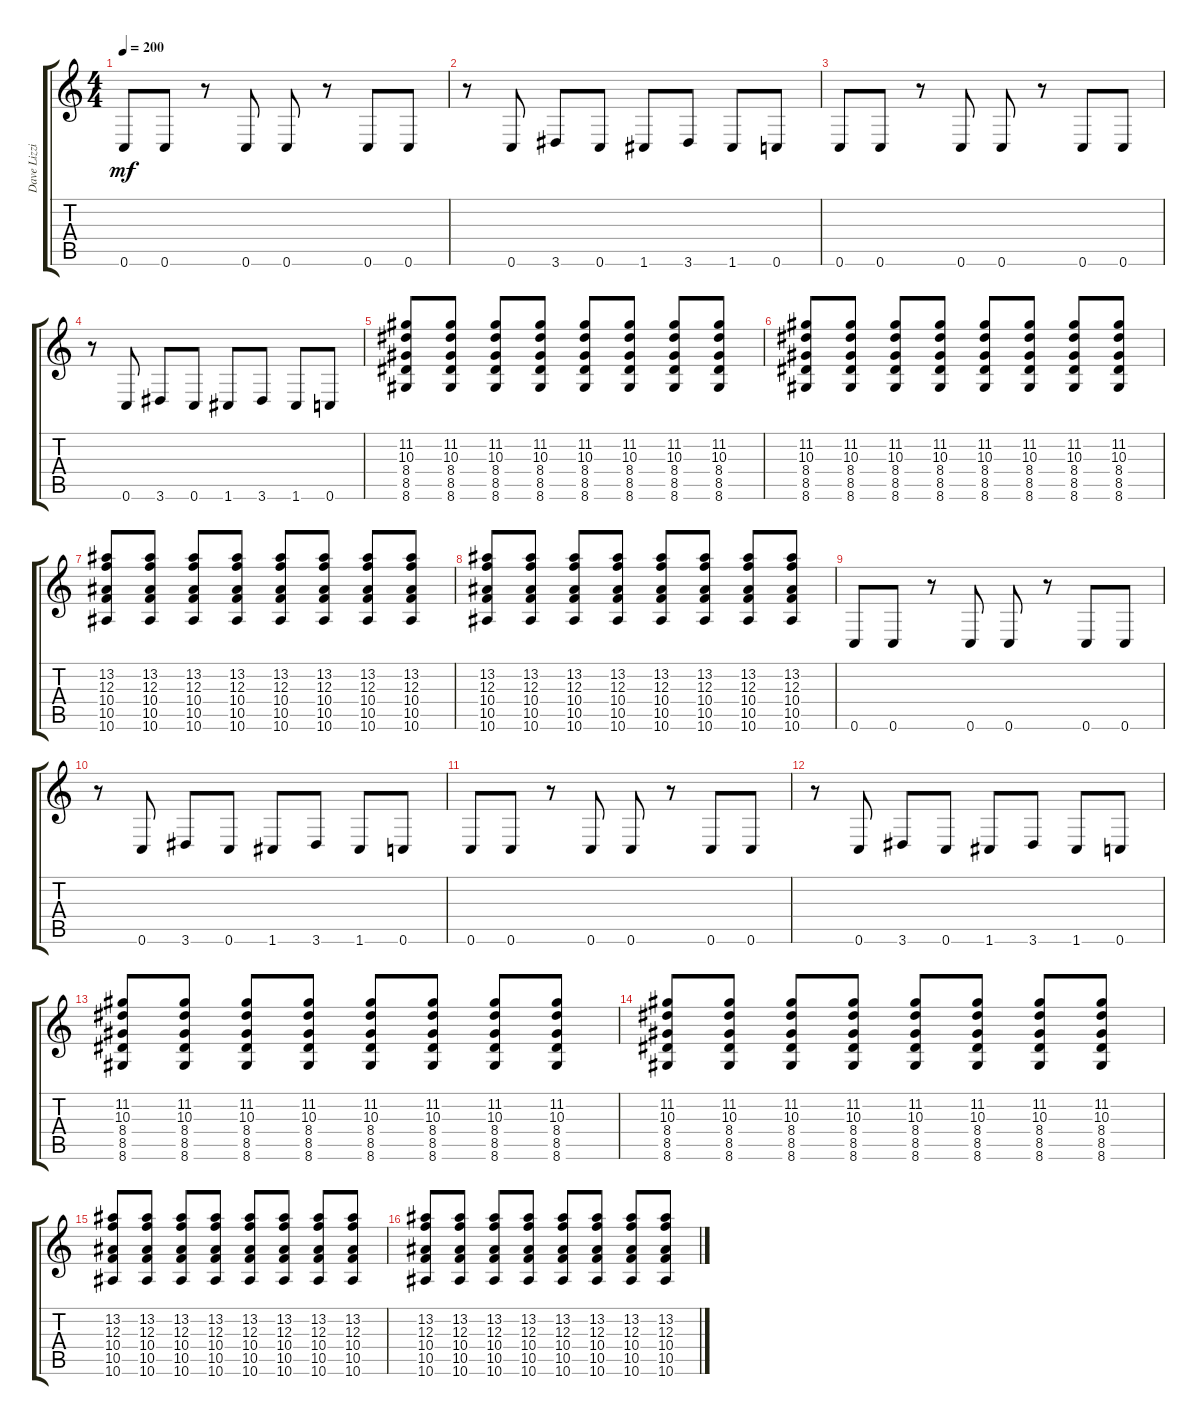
\track ("Dave Lizzio" "Dave Lizzi") {instrument distortionguitar}
\staff {score tabs}
\tuning (D4 A3 F3 C3 G2 C2) {hide}
\ts (4 4)
\tempo 200
\clef g2
\ks c
0.6.8{dy mf} 0.6.8 r.8 0.6.8 0.6.8 r.8 0.6.8 0.6.8 |
r.8 0.6.8 3.6.8 0.6.8 1.6.8 3.6.8 1.6.8 0.6.8 |
0.6.8 0.6.8 r.8 0.6.8 0.6.8 r.8 0.6.8 0.6.8 |
r.8 0.6.8 3.6.8 0.6.8 1.6.8 3.6.8 1.6.8 0.6.8 |
(11.2 10.3 8.4 8.5 8.6).8 (11.2 10.3 8.4 8.5 8.6).8 (11.2 10.3 8.4 8.5 8.6).8 (11.2 10.3 8.4 8.5 8.6).8 (11.2 10.3 8.4 8.5 8.6).8 (11.2 10.3 8.4 8.5 8.6).8 (11.2 10.3 8.4 8.5 8.6).8 (11.2 10.3 8.4 8.5 8.6).8 |
(11.2 10.3 8.4 8.5 8.6).8 (11.2 10.3 8.4 8.5 8.6).8 (11.2 10.3 8.4 8.5 8.6).8 (11.2 10.3 8.4 8.5 8.6).8 (11.2 10.3 8.4 8.5 8.6).8 (11.2 10.3 8.4 8.5 8.6).8 (11.2 10.3 8.4 8.5 8.6).8 (11.2 10.3 8.4 8.5 8.6).8 |
(13.2 12.3 10.4 10.5 10.6).8 (13.2 12.3 10.4 10.5 10.6).8 (13.2 12.3 10.4 10.5 10.6).8 (13.2 12.3 10.4 10.5 10.6).8 (13.2 12.3 10.4 10.5 10.6).8 (13.2 12.3 10.4 10.5 10.6).8 (13.2 12.3 10.4 10.5 10.6).8 (13.2 12.3 10.4 10.5 10.6).8 |
(13.2 12.3 10.4 10.5 10.6).8 (13.2 12.3 10.4 10.5 10.6).8 (13.2 12.3 10.4 10.5 10.6).8 (13.2 12.3 10.4 10.5 10.6).8 (13.2 12.3 10.4 10.5 10.6).8 (13.2 12.3 10.4 10.5 10.6).8 (13.2 12.3 10.4 10.5 10.6).8 (13.2 12.3 10.4 10.5 10.6).8 |
0.6.8 0.6.8 r.8 0.6.8 0.6.8 r.8 0.6.8 0.6.8 |
r.8 0.6.8 3.6.8 0.6.8 1.6.8 3.6.8 1.6.8 0.6.8 |
0.6.8 0.6.8 r.8 0.6.8 0.6.8 r.8 0.6.8 0.6.8 |
r.8 0.6.8 3.6.8 0.6.8 1.6.8 3.6.8 1.6.8 0.6.8 |
(11.2 10.3 8.4 8.5 8.6).8 (11.2 10.3 8.4 8.5 8.6).8 (11.2 10.3 8.4 8.5 8.6).8 (11.2 10.3 8.4 8.5 8.6).8 (11.2 10.3 8.4 8.5 8.6).8 (11.2 10.3 8.4 8.5 8.6).8 (11.2 10.3 8.4 8.5 8.6).8 (11.2 10.3 8.4 8.5 8.6).8 |
(11.2 10.3 8.4 8.5 8.6).8 (11.2 10.3 8.4 8.5 8.6).8 (11.2 10.3 8.4 8.5 8.6).8 (11.2 10.3 8.4 8.5 8.6).8 (11.2 10.3 8.4 8.5 8.6).8 (11.2 10.3 8.4 8.5 8.6).8 (11.2 10.3 8.4 8.5 8.6).8 (11.2 10.3 8.4 8.5 8.6).8 |
(13.2 12.3 10.4 10.5 10.6).8 (13.2 12.3 10.4 10.5 10.6).8 (13.2 12.3 10.4 10.5 10.6).8 (13.2 12.3 10.4 10.5 10.6).8 (13.2 12.3 10.4 10.5 10.6).8 (13.2 12.3 10.4 10.5 10.6).8 (13.2 12.3 10.4 10.5 10.6).8 (13.2 12.3 10.4 10.5 10.6).8 |
(13.2 12.3 10.4 10.5 10.6).8 (13.2 12.3 10.4 10.5 10.6).8 (13.2 12.3 10.4 10.5 10.6).8 (13.2 12.3 10.4 10.5 10.6).8 (13.2 12.3 10.4 10.5 10.6).8 (13.2 12.3 10.4 10.5 10.6).8 (13.2 12.3 10.4 10.5 10.6).8 (13.2 12.3 10.4 10.5 10.6).8
